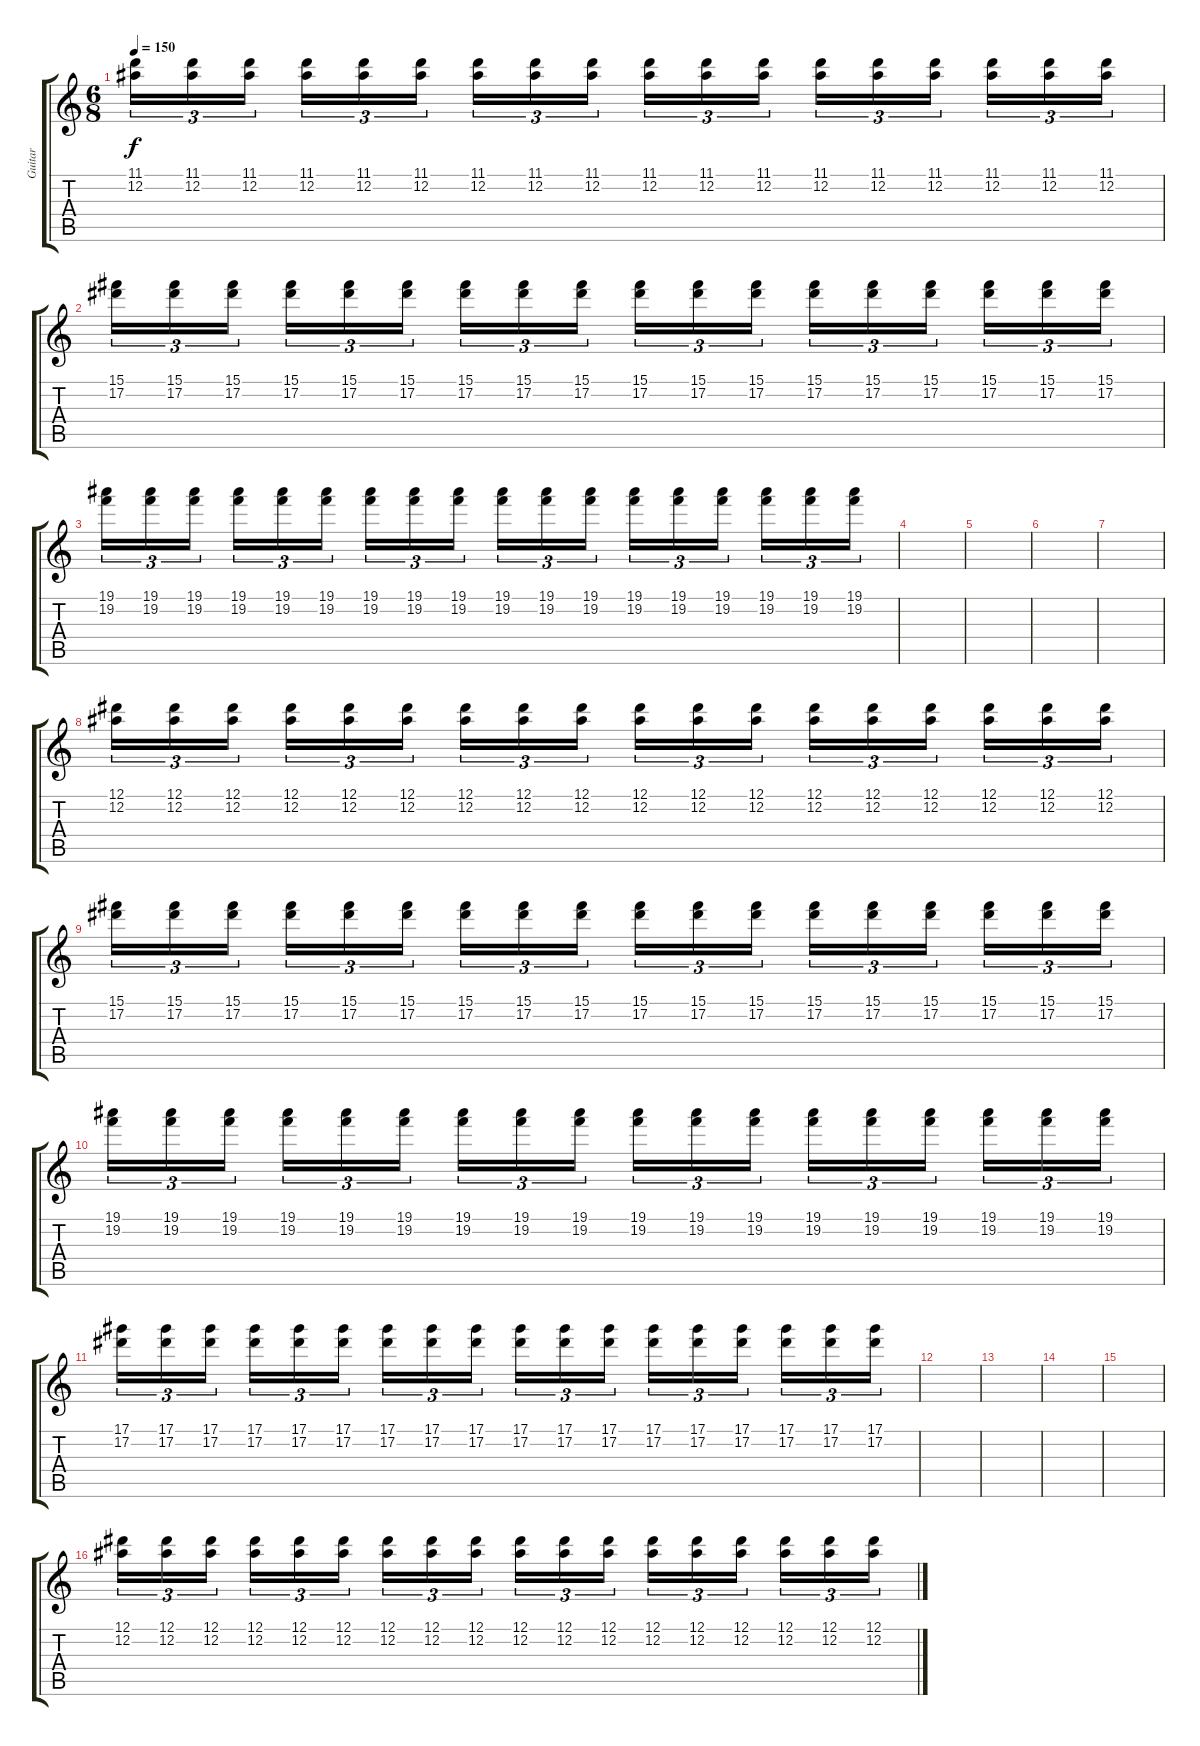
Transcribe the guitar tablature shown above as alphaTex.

\track ("Guitar" "Guitar") {instrument distortionguitar}
\staff {score tabs}
\tuning (Eb4 Bb3 Gb3 Db3 Ab2 Eb2) {hide}
\ts (6 8)
\tempo 150
\clef g2
\ks c
(11.1 12.2).16{tu (3 2) dy f} (11.1 12.2).16{tu (3 2)} (11.1 12.2).16{tu (3 2) beam splitsecondary} (11.1 12.2).16{tu (3 2)} (11.1 12.2).16{tu (3 2)} (11.1 12.2).16{tu (3 2) beam splitsecondary} (11.1 12.2).16{tu (3 2)} (11.1 12.2).16{tu (3 2)} (11.1 12.2).16{tu (3 2)} (11.1 12.2).16{tu (3 2)} (11.1 12.2).16{tu (3 2)} (11.1 12.2).16{tu (3 2) beam splitsecondary} (11.1 12.2).16{tu (3 2)} (11.1 12.2).16{tu (3 2)} (11.1 12.2).16{tu (3 2) beam splitsecondary} (11.1 12.2).16{tu (3 2)} (11.1 12.2).16{tu (3 2)} (11.1 12.2).16{tu (3 2)} |
(15.1 17.2).16{tu (3 2)} (15.1 17.2).16{tu (3 2)} (15.1 17.2).16{tu (3 2) beam splitsecondary} (15.1 17.2).16{tu (3 2)} (15.1 17.2).16{tu (3 2)} (15.1 17.2).16{tu (3 2) beam splitsecondary} (15.1 17.2).16{tu (3 2)} (15.1 17.2).16{tu (3 2)} (15.1 17.2).16{tu (3 2)} (15.1 17.2).16{tu (3 2)} (15.1 17.2).16{tu (3 2)} (15.1 17.2).16{tu (3 2) beam splitsecondary} (15.1 17.2).16{tu (3 2)} (15.1 17.2).16{tu (3 2)} (15.1 17.2).16{tu (3 2) beam splitsecondary} (15.1 17.2).16{tu (3 2)} (15.1 17.2).16{tu (3 2)} (15.1 17.2).16{tu (3 2)} |
(19.1 19.2).16{tu (3 2)} (19.1 19.2).16{tu (3 2)} (19.1 19.2).16{tu (3 2) beam splitsecondary} (19.1 19.2).16{tu (3 2)} (19.1 19.2).16{tu (3 2)} (19.1 19.2).16{tu (3 2) beam splitsecondary} (19.1 19.2).16{tu (3 2)} (19.1 19.2).16{tu (3 2)} (19.1 19.2).16{tu (3 2)} (19.1 19.2).16{tu (3 2)} (19.1 19.2).16{tu (3 2)} (19.1 19.2).16{tu (3 2) beam splitsecondary} (19.1 19.2).16{tu (3 2)} (19.1 19.2).16{tu (3 2)} (19.1 19.2).16{tu (3 2) beam splitsecondary} (19.1 19.2).16{tu (3 2)} (19.1 19.2).16{tu (3 2)} (19.1 19.2).16{tu (3 2)} |
|
|
|
|
(12.1 12.2).16{tu (3 2)} (12.1 12.2).16{tu (3 2)} (12.1 12.2).16{tu (3 2) beam splitsecondary} (12.1 12.2).16{tu (3 2)} (12.1 12.2).16{tu (3 2)} (12.1 12.2).16{tu (3 2) beam splitsecondary} (12.1 12.2).16{tu (3 2)} (12.1 12.2).16{tu (3 2)} (12.1 12.2).16{tu (3 2)} (12.1 12.2).16{tu (3 2)} (12.1 12.2).16{tu (3 2)} (12.1 12.2).16{tu (3 2) beam splitsecondary} (12.1 12.2).16{tu (3 2)} (12.1 12.2).16{tu (3 2)} (12.1 12.2).16{tu (3 2) beam splitsecondary} (12.1 12.2).16{tu (3 2)} (12.1 12.2).16{tu (3 2)} (12.1 12.2).16{tu (3 2)} |
(15.1 17.2).16{tu (3 2)} (15.1 17.2).16{tu (3 2)} (15.1 17.2).16{tu (3 2) beam splitsecondary} (15.1 17.2).16{tu (3 2)} (15.1 17.2).16{tu (3 2)} (15.1 17.2).16{tu (3 2) beam splitsecondary} (15.1 17.2).16{tu (3 2)} (15.1 17.2).16{tu (3 2)} (15.1 17.2).16{tu (3 2)} (15.1 17.2).16{tu (3 2)} (15.1 17.2).16{tu (3 2)} (15.1 17.2).16{tu (3 2) beam splitsecondary} (15.1 17.2).16{tu (3 2)} (15.1 17.2).16{tu (3 2)} (15.1 17.2).16{tu (3 2) beam splitsecondary} (15.1 17.2).16{tu (3 2)} (15.1 17.2).16{tu (3 2)} (15.1 17.2).16{tu (3 2)} |
(19.1 19.2).16{tu (3 2)} (19.1 19.2).16{tu (3 2)} (19.1 19.2).16{tu (3 2) beam splitsecondary} (19.1 19.2).16{tu (3 2)} (19.1 19.2).16{tu (3 2)} (19.1 19.2).16{tu (3 2) beam splitsecondary} (19.1 19.2).16{tu (3 2)} (19.1 19.2).16{tu (3 2)} (19.1 19.2).16{tu (3 2)} (19.1 19.2).16{tu (3 2)} (19.1 19.2).16{tu (3 2)} (19.1 19.2).16{tu (3 2) beam splitsecondary} (19.1 19.2).16{tu (3 2)} (19.1 19.2).16{tu (3 2)} (19.1 19.2).16{tu (3 2) beam splitsecondary} (19.1 19.2).16{tu (3 2)} (19.1 19.2).16{tu (3 2)} (19.1 19.2).16{tu (3 2)} |
(17.1 17.2).16{tu (3 2)} (17.1 17.2).16{tu (3 2)} (17.1 17.2).16{tu (3 2) beam splitsecondary} (17.1 17.2).16{tu (3 2)} (17.1 17.2).16{tu (3 2)} (17.1 17.2).16{tu (3 2) beam splitsecondary} (17.1 17.2).16{tu (3 2)} (17.1 17.2).16{tu (3 2)} (17.1 17.2).16{tu (3 2)} (17.1 17.2).16{tu (3 2)} (17.1 17.2).16{tu (3 2)} (17.1 17.2).16{tu (3 2) beam splitsecondary} (17.1 17.2).16{tu (3 2)} (17.1 17.2).16{tu (3 2)} (17.1 17.2).16{tu (3 2) beam splitsecondary} (17.1 17.2).16{tu (3 2)} (17.1 17.2).16{tu (3 2)} (17.1 17.2).16{tu (3 2)} |
|
|
|
|
(12.1 12.2).16{tu (3 2)} (12.1 12.2).16{tu (3 2)} (12.1 12.2).16{tu (3 2) beam splitsecondary} (12.1 12.2).16{tu (3 2)} (12.1 12.2).16{tu (3 2)} (12.1 12.2).16{tu (3 2) beam splitsecondary} (12.1 12.2).16{tu (3 2)} (12.1 12.2).16{tu (3 2)} (12.1 12.2).16{tu (3 2)} (12.1 12.2).16{tu (3 2)} (12.1 12.2).16{tu (3 2)} (12.1 12.2).16{tu (3 2) beam splitsecondary} (12.1 12.2).16{tu (3 2)} (12.1 12.2).16{tu (3 2)} (12.1 12.2).16{tu (3 2) beam splitsecondary} (12.1 12.2).16{tu (3 2)} (12.1 12.2).16{tu (3 2)} (12.1 12.2).16{tu (3 2)}
